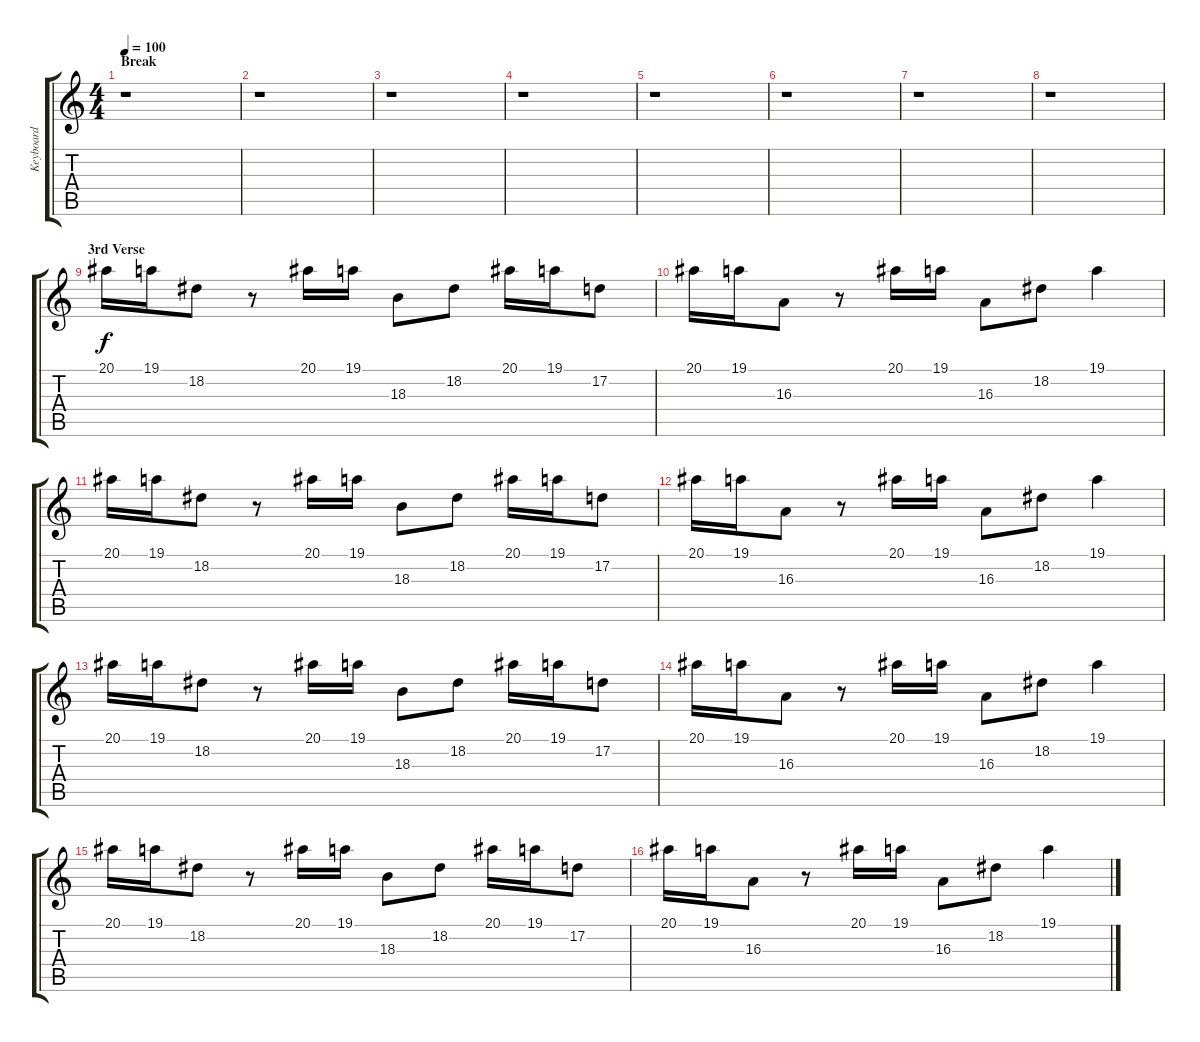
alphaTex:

\track ("Keyboard" "Keyboard") {instrument tremolostrings}
\staff {score tabs}
\tuning (D4 A3 F3 C3 G2 D2) {hide}
\ts (4 4)
\section ("" "Break")
\tempo 100
\clef g2
\ks c
r.1{dy f} |
r.1 |
r.1 |
r.1 |
r.1 |
r.1 |
r.1 |
r.1 |
\section ("" "3rd Verse")
20.1.16{volume 15} 19.1.16 18.2.8 r.8 20.1.16 19.1.16 18.3.8 18.2.8 20.1.16 19.1.16 17.2.8 |
20.1.16 19.1.16 16.3.8 r.8 20.1.16 19.1.16 16.3.8 18.2.8 19.1.4 |
20.1.16{volume 15} 19.1.16 18.2.8 r.8 20.1.16 19.1.16 18.3.8 18.2.8 20.1.16 19.1.16 17.2.8 |
20.1.16 19.1.16 16.3.8 r.8 20.1.16 19.1.16 16.3.8 18.2.8 19.1.4 |
20.1.16{volume 15} 19.1.16 18.2.8 r.8 20.1.16 19.1.16 18.3.8 18.2.8 20.1.16 19.1.16 17.2.8 |
20.1.16 19.1.16 16.3.8 r.8 20.1.16 19.1.16 16.3.8 18.2.8 19.1.4 |
20.1.16{volume 15} 19.1.16 18.2.8 r.8 20.1.16 19.1.16 18.3.8 18.2.8 20.1.16 19.1.16 17.2.8 |
20.1.16 19.1.16 16.3.8 r.8 20.1.16 19.1.16 16.3.8 18.2.8 19.1.4
